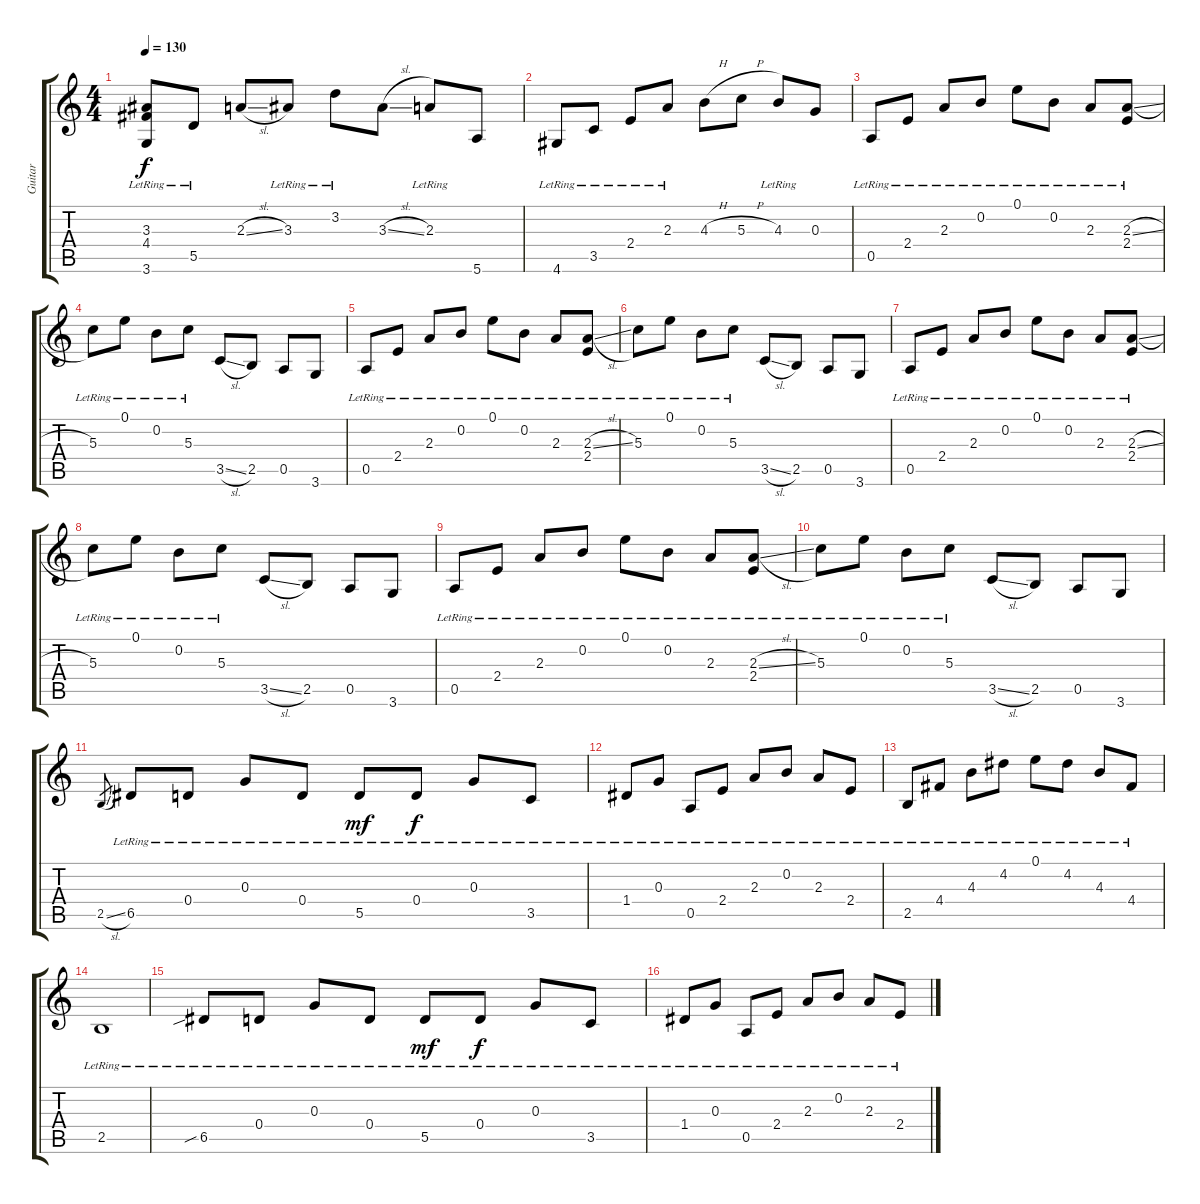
\track ("Guitar" "Guitar") {instrument acousticguitarsteel}
\staff {score tabs}
\tuning (E4 B3 G3 D3 A2 E2) {hide}
\ts (4 4)
\tempo 130
\clef g2
\ks c
(3.3{t} 4.4{t} 3.6{lr}).8{dy f} 5.5{lr}.8 2.3{sl}.8 3.3{lr}.8 3.2{lr}.8 3.3{sl}.8 2.3{lr}.8 5.6.8 |
4.6{lr}.8 3.5{lr}.8 2.4{lr}.8 2.3{lr}.8 4.3{h}.8 5.3{h}.8 4.3{lr}.8 0.3.8 |
0.5{lr}.8 2.4{lr}.8 2.3{lr}.8 0.2{lr}.8 0.1{lr}.8 0.2{lr}.8 2.3{lr}.8 (2.3{sl} 2.4{lr}).8 |
5.3{lr}.8 0.1{lr}.8 0.2{lr}.8 5.3{lr}.8 3.5{sl}.8 2.5.8 0.5.8 3.6.8 |
0.5{lr}.8 2.4{lr}.8 2.3{lr}.8 0.2{lr}.8 0.1{lr}.8 0.2{lr}.8 2.3{lr}.8 (2.3{sl} 2.4{lr}).8 |
5.3{lr}.8 0.1{lr}.8 0.2{lr}.8 5.3{lr}.8 3.5{sl}.8 2.5.8 0.5.8 3.6.8 |
0.5{lr}.8 2.4{lr}.8 2.3{lr}.8 0.2{lr}.8 0.1{lr}.8 0.2{lr}.8 2.3{lr}.8 (2.3{sl} 2.4{lr}).8 |
5.3{lr}.8 0.1{lr}.8 0.2{lr}.8 5.3{lr}.8 3.5{sl}.8 2.5.8 0.5.8 3.6.8 |
0.5{lr}.8 2.4{lr}.8 2.3{lr}.8 0.2{lr}.8 0.1{lr}.8 0.2{lr}.8 2.3{lr}.8 (2.3{sl} 2.4{lr}).8 |
5.3{lr}.8 0.1{lr}.8 0.2{lr}.8 5.3{lr}.8 3.5{sl}.8 2.5.8 0.5.8 3.6.8 |
2.5{sl}.8{gr} 6.5{lr}.8 0.4{lr}.8 0.3{lr}.8 0.4{lr}.8 5.5{lr}.8{dy mf} 0.4{lr}.8{dy f} 0.3{lr}.8 3.5{lr}.8 |
1.4{lr}.8 0.3{lr}.8 0.5{lr}.8 2.4{lr}.8 2.3{lr}.8 0.2{lr}.8 2.3{lr}.8 2.4{lr}.8 |
2.5{lr}.8 4.4{lr}.8 4.3{lr}.8 4.2{lr}.8 0.1{lr}.8 4.2{lr}.8 4.3{lr}.8 4.4{lr}.8 |
2.5{lr}.1 |
6.5{sib lr}.8 0.4{lr}.8 0.3{lr}.8 0.4{lr}.8 5.5{lr}.8{dy mf} 0.4{lr}.8{dy f} 0.3{lr}.8 3.5{lr}.8 |
1.4{lr}.8 0.3{lr}.8 0.5{lr}.8 2.4{lr}.8 2.3{lr}.8 0.2{lr}.8 2.3{lr}.8 2.4{lr}.8
